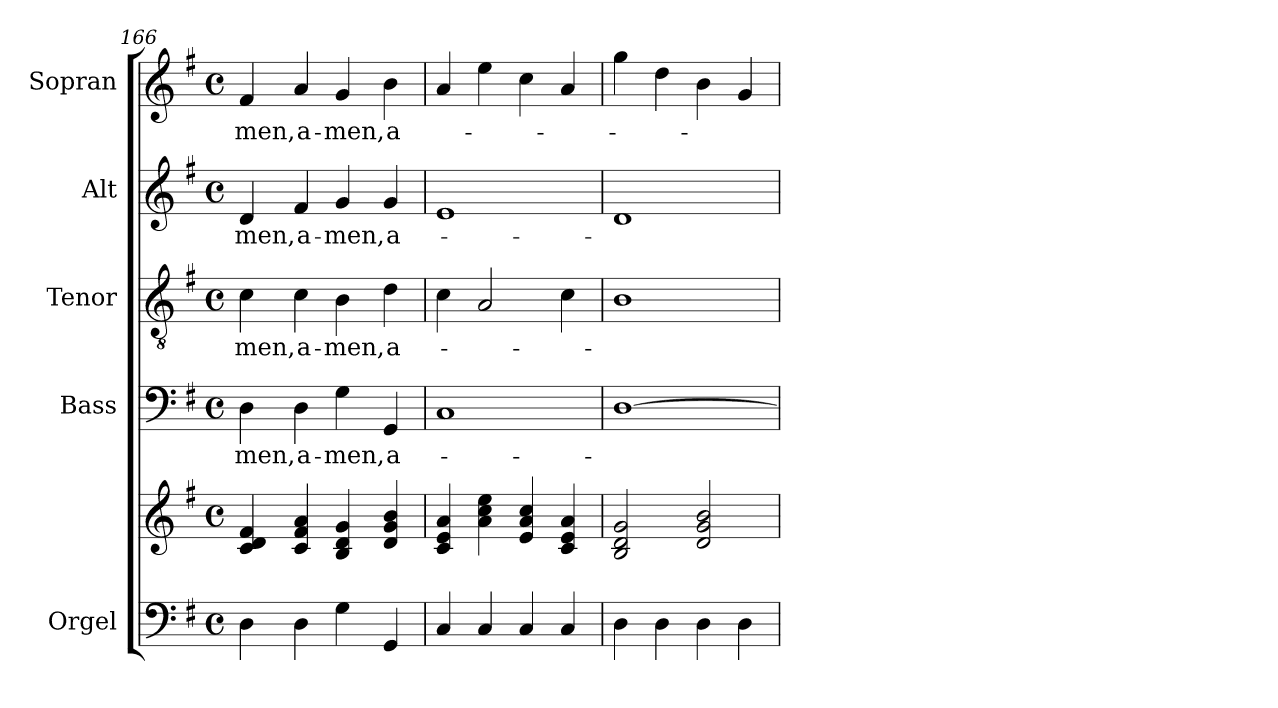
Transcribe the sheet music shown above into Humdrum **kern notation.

**kern	**kern	**kern	**text	**kern	**text	**kern	**text	**kern	**text
*part5	*part5	*part4	*part4	*part3	*part3	*part2	*part2	*part1	*part1
*staff6	*staff5	*staff4	*staff4	*staff3	*staff3	*staff2	*staff2	*staff1	*staff1
*I"Orgel	*	*I"Bass	*	*I"Tenor	*	*I"Alt	*	*I"Sopran	*
*I'Org.	*	*I'B.	*	*I'T.	*	*I'A.	*	*I'S.	*
*clefF4	*clefG2	*clefF4	*	*clefGv2	*	*clefG2	*	*clefG2	*
*k[f#]	*k[f#]	*k[f#]	*	*k[f#]	*	*k[f#]	*	*k[f#]	*
*G:	*G:	*G:	*	*G:	*	*G:	*	*G:	*
*M4/4	*M4/4	*M4/4	*	*M4/4	*	*M4/4	*	*M4/4	*
*met(c)	*met(c)	*met(c)	*	*met(c)	*	*met(c)	*	*met(c)	*
=166	=166	=166	=166	=166	=166	=166	=166	=166	=166
!	!	!	!LO:LY:b	!	!LO:LY:b	!	!LO:LY:b	!	!LO:LY:b
4D\	4c/ 4d/ 4f#/	4D\	-men,	4c\	-men,	4d/	-men,	4f#/	-men,
!	!	!	!LO:LY:b	!	!LO:LY:b	!	!LO:LY:b	!	!LO:LY:b
4D\	4c/ 4f#/ 4a/	4D\	a-	4c\	a-	4f#/	a-	4a/	a-
!	!	!	!LO:LY:b	!	!LO:LY:b	!	!LO:LY:b	!	!LO:LY:b
4G\	4B/ 4d/ 4g/	4G\	-men,	4B\	-men,	4g/	-men,	4g/	-men,
!	!	!	!LO:LY:b	!	!LO:LY:b	!	!LO:LY:b	!	!LO:LY:b
4GG/	4d/ 4g/ 4b/	4GG/	a-	4d\	a-	4g/	a-	4b\	a-
!!LO:LB:g=z
=167	=167	=167	=167	=167	=167	=167	=167	=167	=167
4C/	4c/ 4e/ 4a/	1C	.	4c\	.	1e	.	4a/	.
4C/	4a\ 4cc\ 4ee\	.	.	2A/	.	.	.	4ee\	.
4C/	4e/ 4a/ 4cc/	.	.	.	.	.	.	4cc\	.
4C/	4c/ 4e/ 4a/	.	.	4c\	.	.	.	4a/	.
=168	=168	=168	=168	=168	=168	=168	=168	=168	=168
4D\	2B/ 2d/ 2g/	[1D	.	1B	.	1d	.	4gg\	.
4D\	.	.	.	.	.	.	.	4dd\	.
4D\	2d/ 2g/ 2b/	.	.	.	.	.	.	4b\	.
4D\	.	.	.	.	.	.	.	4g/	.
=	=	=	=	=	=	=	=	=	=
*-	*-	*-	*-	*-	*-	*-	*-	*-	*-
